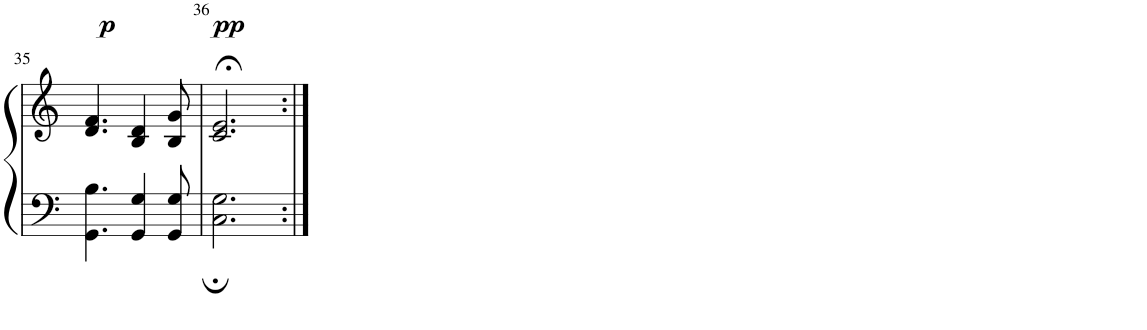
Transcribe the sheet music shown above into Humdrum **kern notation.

**kern	**kern	**dynam
*part1	*part1	*part1
*staff2	*staff1	*staff1/2
*I"Piano	*	*
*I'Pno.	*	*
!!LO:PB:g=z
*clefF4	*clefG2	*
*k[]	*k[]	*
*M6/8	*M6/8	*
=35	=35	=35
!	!	!LO:DY:a
4.GG\ 4.B\	4.d/ 4.f/	p
4GG/ 4G/	4B/ 4d/	.
8GG/ 8G/	8B/ 8g/	.
=36	=36	=36
!	!	!LO:DY:a
2.C\; 2.G\;	2.c/;< 2.e/;<	pp
=:|!	=:|!	=:|!
*-	*-	*-
